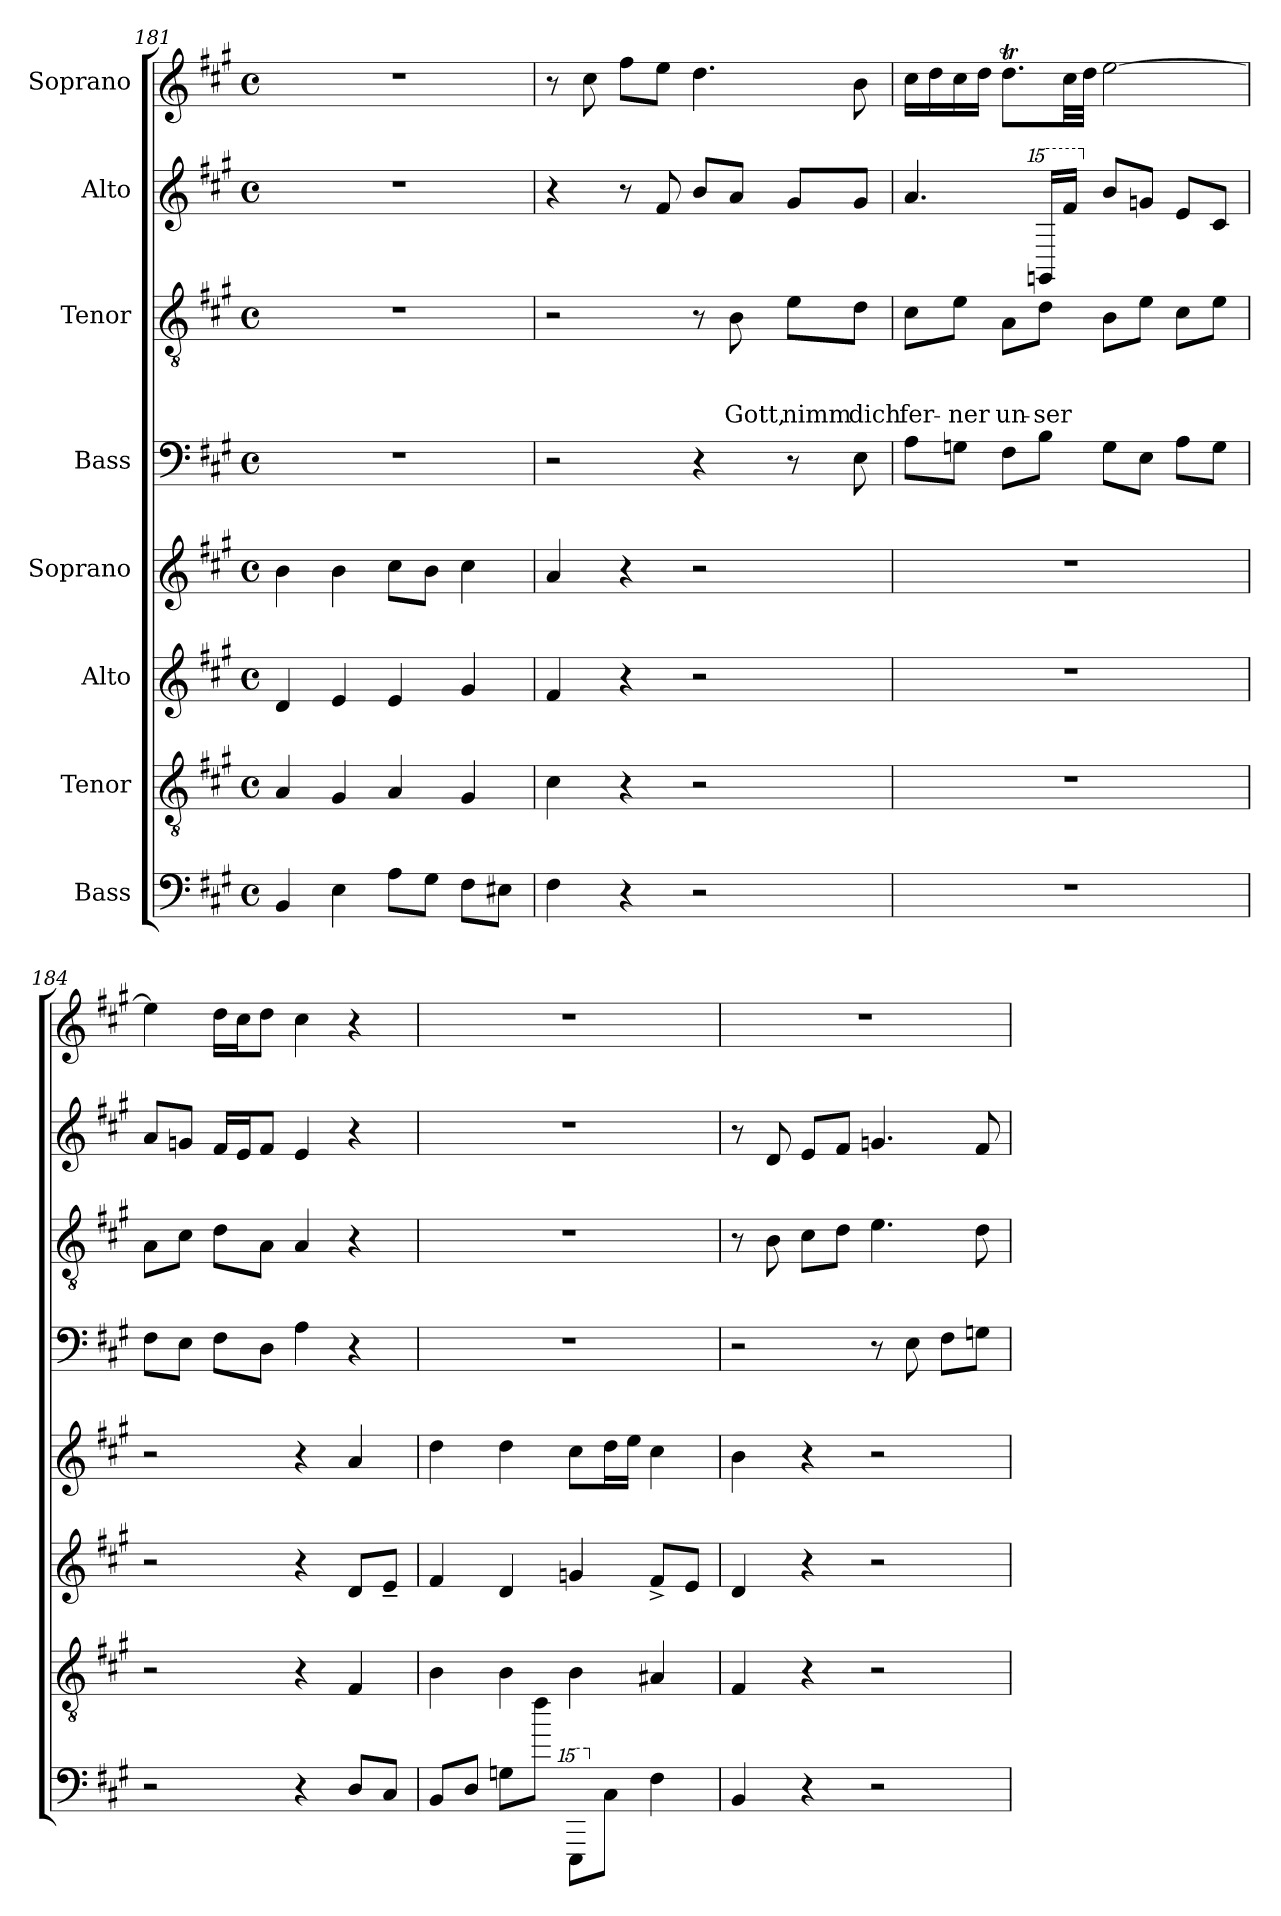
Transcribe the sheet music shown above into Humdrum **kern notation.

**kern	**kern	**kern	**kern	**kern	**kern	**text	**text	**text	**kern	**kern
*part8	*part7	*part6	*part5	*part4	*part3	*part3	*part3	*part3	*part2	*part1
*staff8	*staff7	*staff6	*staff5	*staff4	*staff3	*staff3	*staff3	*staff3	*staff2	*staff1
*I"Bass	*I"Tenor	*I"Alto	*I"Soprano	*I"Bass	*I"Tenor	*	*	*	*I"Alto	*I"Soprano
*clefF4	*clefGv2	*clefG2	*clefG2	*clefF4	*clefGv2	*	*	*	*clefG2	*clefG2
*k[f#c#g#]	*k[f#c#g#]	*k[f#c#g#]	*k[f#c#g#]	*k[f#c#g#]	*k[f#c#g#]	*	*	*	*k[f#c#g#]	*k[f#c#g#]
*A:	*A:	*A:	*A:	*A:	*A:	*	*	*	*A:	*A:
*M4/4	*M4/4	*M4/4	*M4/4	*M4/4	*M4/4	*	*	*	*M4/4	*M4/4
*met(c)	*met(c)	*met(c)	*met(c)	*met(c)	*met(c)	*	*	*	*met(c)	*met(c)
=181	=181	=181	=181	=181	=181	=181	=181	=181	=181	=181
4BB/	4A/	4d/	4b\	1r	1r	.	.	.	1r	1r
4E\	4G#/	4e/	4b\	.	.	.	.	.	.	.
8A\L	4A/	4e/	8cc#\L	.	.	.	.	.	.	.
8G#\J	.	.	8b\J	.	.	.	.	.	.	.
8F#\L	4G#/	4g#/	4cc#\	.	.	.	.	.	.	.
8E#X\J	.	.	.	.	.	.	.	.	.	.
!!LO:PB:g=z
=182	=182	=182	=182	=182	=182	=182	=182	=182	=182	=182
4F#\	4c#\	4f#/	4a/	2r	2r	.	.	.	4r	8r
.	.	.	.	.	.	.	.	.	.	8cc#\
4r	4r	4r	4r	.	.	.	.	.	8r	8ff#\L
.	.	.	.	.	.	.	.	.	8f#/	8ee\J
2r	2r	2r	2r	4r	8r	.	.	.	8b/L	4.dd\
!	!	!	!	!	!	!	!	!LO:LY:b	!	!
.	.	.	.	.	8B\	.	.	Gott,	8a/J	.
!	!	!	!	!	!	!	!	!LO:LY:b	!	!
.	.	.	.	8r	8e\L	.	.	nimm	8g#/L	.
!	!	!	!	!	!	!	!	!LO:LY:b	!	!
.	.	.	.	8E\	8d\J	.	.	dich	8g#/J	8b\
=183	=183	=183	=183	=183	=183	=183	=183	=183	=183	=183
!	!	!	!	!	!	!	!	!LO:LY:b	!	!
1r	1r	1r	1r	8A\L	8c#\L	.	.	fer-	4.a/	16cc#\LL
.	.	.	.	.	.	.	.	.	.	16dd\
!	!	!	!	!	!	!	!	!LO:LY:b	!	!
.	.	.	.	8Gn\J	8e\J	.	.	-ner	.	16cc#\
.	.	.	.	.	.	.	.	.	.	16dd\JJ
!	!	!	!	!	!	!	!	!LO:LY:b	!	!
.	.	.	.	8F#\L	8A\L	.	.	un-	.	8.ddT\L
!	!	!	!	!	!	!	!	!LO:LY:b:rj	!	!
*	*	*	*	*	*	*	*	*	*15ma	*
.	.	.	.	8B\J	8d\J	.	.	-ser	16gn/LL	.
.	.	.	.	.	.	.	.	.	16fff#/JJ	32cc#\LL
.	.	.	.	.	.	.	.	.	.	32dd\JJJ
*	*	*	*	*	*	*	*	*	*X15ma	*
.	.	.	.	8G\L	8B\L	.	.	.	8b/L	[>2ee\
.	.	.	.	8E\J	8e\J	.	.	.	8g/J	.
.	.	.	.	8A\L	8c#\L	.	.	.	8e/L	.
.	.	.	.	8G\J	8e\J	.	.	.	8c#/J	.
=184	=184	=184	=184	=184	=184	=184	=184	=184	=184	=184
2r	2r	2r	2r	8F#\L	8A\L	.	.	.	8a/L	4ee\]
.	.	.	.	8E\J	8c#\J	.	.	.	8gn/J	.
.	.	.	.	8F#\L	8d\L	.	.	.	16f#/LL	16dd\LL
.	.	.	.	.	.	.	.	.	16e/J	16cc#\J
.	.	.	.	8D\J	8A\J	.	.	.	8f#/J	8dd\J
4r	4r	4r	4r	4A\	4A/	.	.	.	4e/	4cc#\
8D/L	4F#/	8d/L	4a/	4r	4r	.	.	.	4r	4r
8C#/J	.	8e~</J	.	.	.	.	.	.	.	.
=185	=185	=185	=185	=185	=185	=185	=185	=185	=185	=185
8BB/L	4B\	4f#/	4dd\	1r	1r	.	.	.	1r	1r
8D/J	.	.	.	.	.	.	.	.	.	.
8Gn\L	4B\	4d/	4dd\	.	.	.	.	.	.	.
8ff#\J	.	.	.	.	.	.	.	.	.	.
*15ma	*	*	*	*	*	*	*	*	*	*
8E\L	4B\	4gn/	8cc#\L	.	.	.	.	.	.	.
*X15ma	*	*	*	*	*	*	*	*	*	*
8C#\J	.	.	16dd\L	.	.	.	.	.	.	.
.	.	.	16ee\JJ	.	.	.	.	.	.	.
4F#\	4A#X/	8f#^</L	4cc#\	.	.	.	.	.	.	.
.	.	8e/J	.	.	.	.	.	.	.	.
!!LO:PB:g=z
=186	=186	=186	=186	=186	=186	=186	=186	=186	=186	=186
4BB/	4F#/	4d/	4b\	2r	8r	.	.	.	8r	1r
.	.	.	.	.	8B\	.	.	.	8d/	.
4r	4r	4r	4r	.	8c#\L	.	.	.	8e/L	.
.	.	.	.	.	8d\J	.	.	.	8f#/J	.
2r	2r	2r	2r	8r	4.e\	.	.	.	4.gn/	.
.	.	.	.	8E\	.	.	.	.	.	.
.	.	.	.	8F#\L	.	.	.	.	.	.
.	.	.	.	8Gn\J	8d\	.	.	.	8f#/	.
=	=	=	=	=	=	=	=	=	=	=
*-	*-	*-	*-	*-	*-	*-	*-	*-	*-	*-
